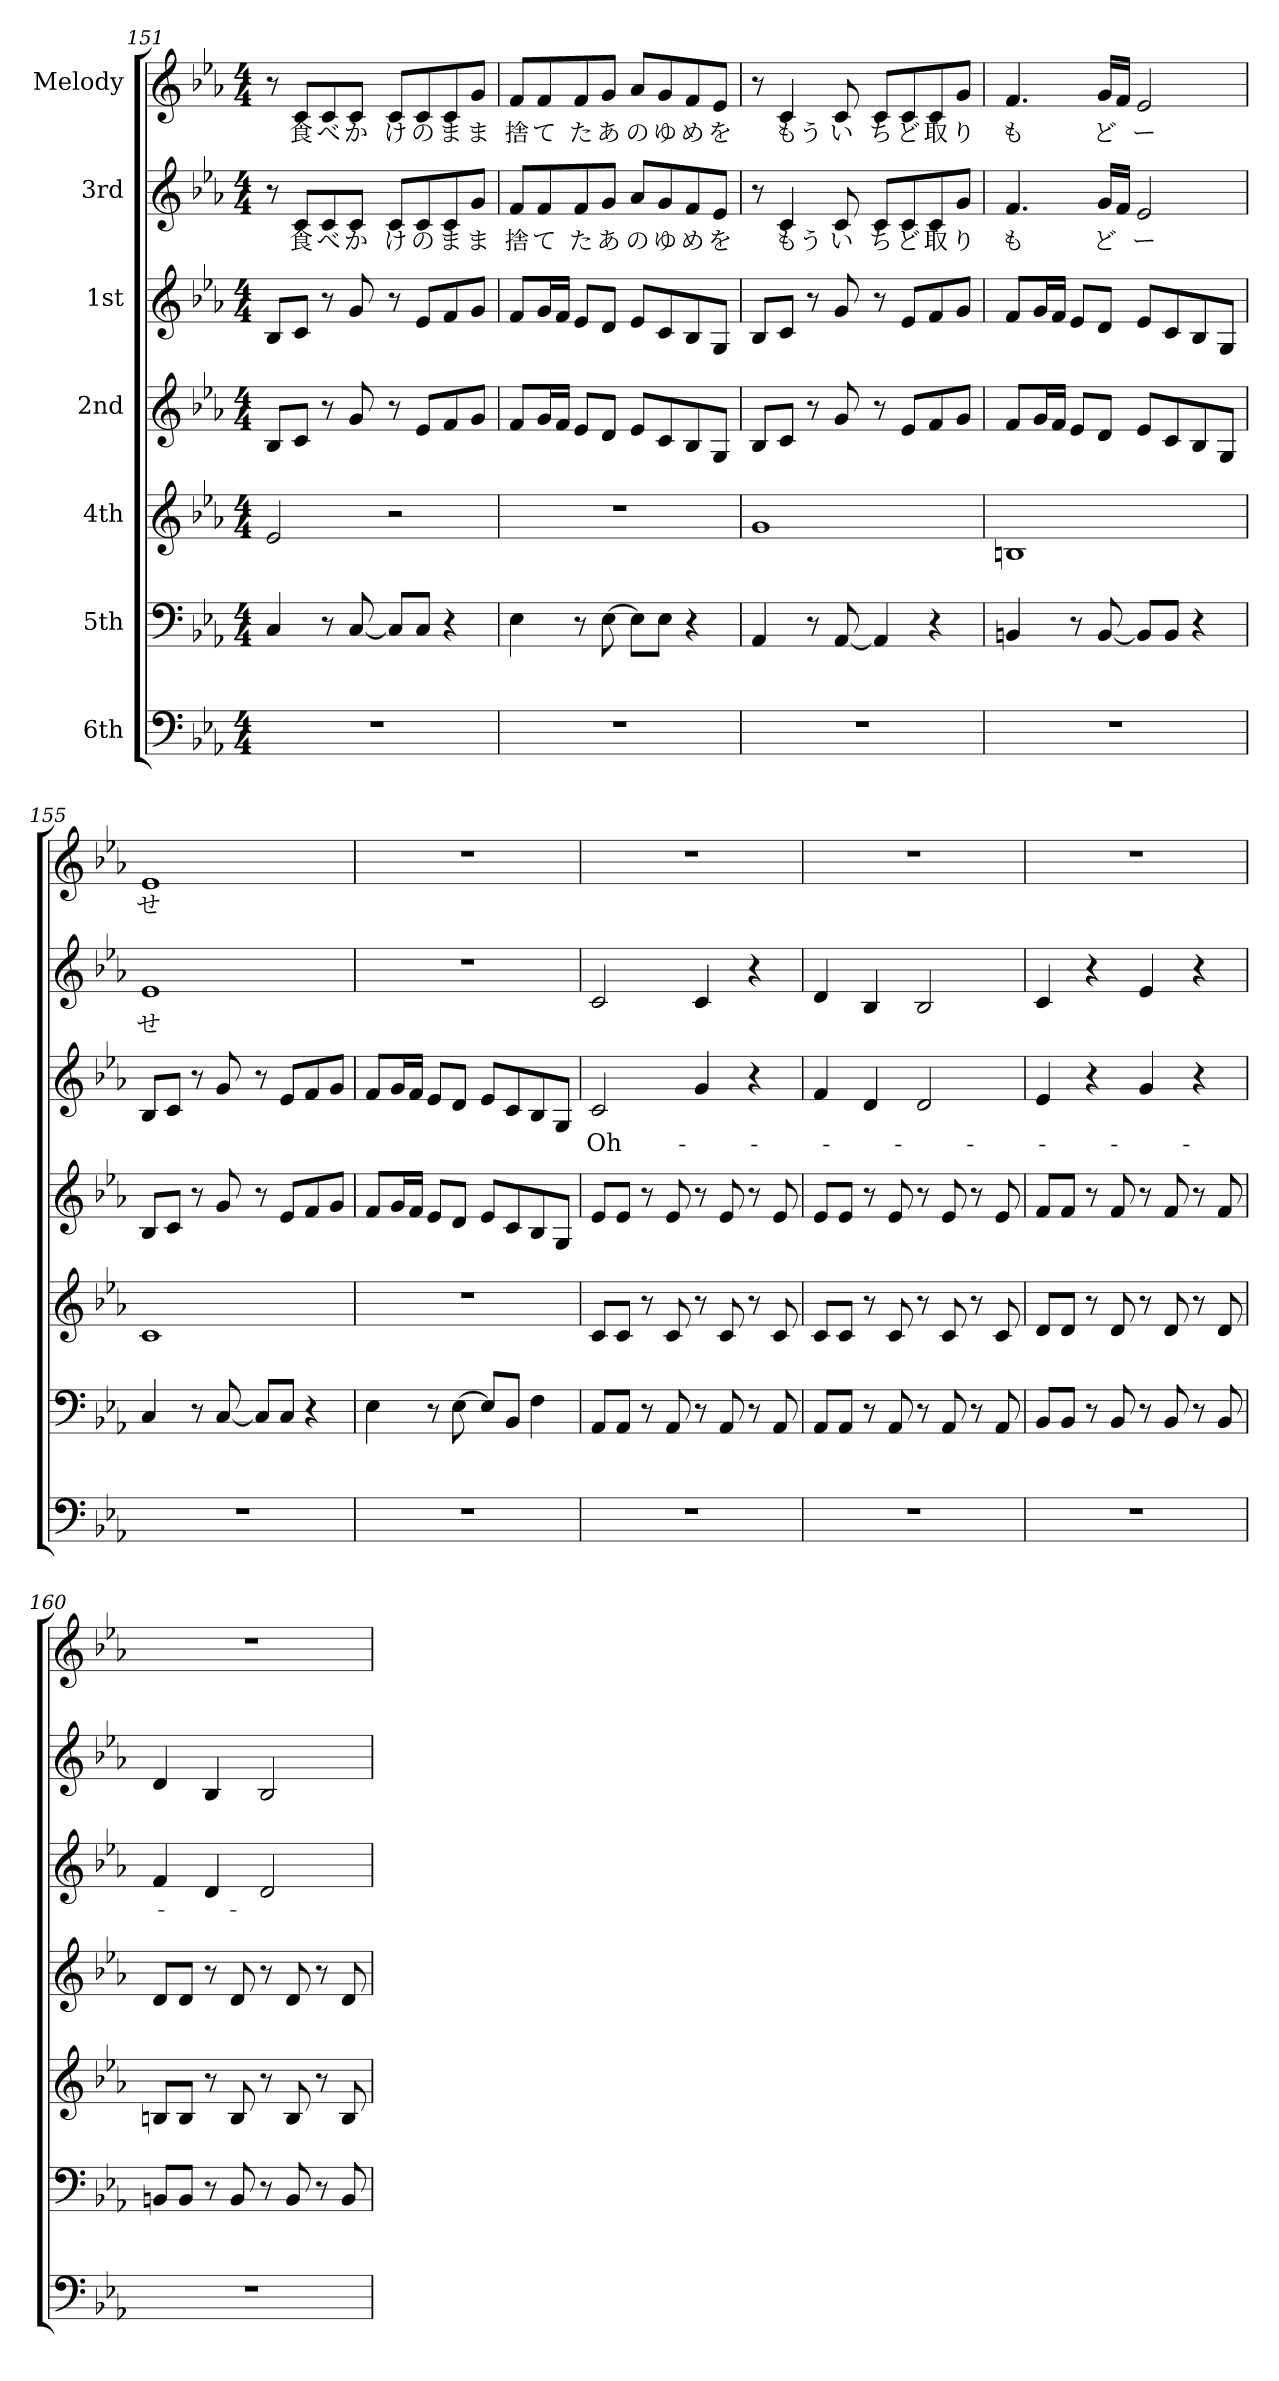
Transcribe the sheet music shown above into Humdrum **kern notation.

**kern	**kern	**kern	**kern	**kern	**text	**kern	**text	**kern	**text
*part7	*part6	*part5	*part4	*part3	*part3	*part2	*part2	*part1	*part1
*staff7	*staff6	*staff5	*staff4	*staff3	*staff3	*staff2	*staff2	*staff1	*staff1
*I"6th	*I"5th	*I"4th	*I"2nd	*I"1st	*	*I"3rd	*	*I"Melody	*
*clefF4	*clefF4	*clefG2	*clefG2	*clefG2	*	*clefG2	*	*clefG2	*
*k[b-e-a-]	*k[b-e-a-]	*k[b-e-a-]	*k[b-e-a-]	*k[b-e-a-]	*	*k[b-e-a-]	*	*k[b-e-a-]	*
*M4/4	*M4/4	*M4/4	*M4/4	*M4/4	*	*M4/4	*	*M4/4	*
=151	=151	=151	=151	=151	=151	=151	=151	=151	=151
1r	4C	2e-	8B-L	8B-L	.	8r	.	8r	.
.	.	.	8cJ	8cJ	.	8cL	食	8cL	食
.	8r	.	8r	8r	.	8c	べ	8c	べ
.	[8C	.	8g	8g	.	8cJ	か	8cJ	か
.	8CL]	2r	8r	8r	.	8cL	け	8cL	け
.	8CJ	.	8e-L	8e-L	.	8c	の	8c	の
.	4r	.	8f	8f	.	8c	ま	8c	ま
.	.	.	8gJ	8gJ	.	8gJ	ま	8gJ	ま
=152	=152	=152	=152	=152	=152	=152	=152	=152	=152
1r	4E-	1r	8fL	8fL	.	8fL	捨	8fL	捨
.	.	.	16gL	16gL	.	8f	て	8f	て
.	.	.	16fJJ	16fJJ	.	.	.	.	.
.	8r	.	8e-L	8e-L	.	8f	た	8f	た
.	[8E-	.	8dJ	8dJ	.	8gJ	あ	8gJ	あ
.	8E-L]	.	8e-L	8e-L	.	8a-L	の	8a-L	の
.	8E-J	.	8c	8c	.	8g	ゆ	8g	ゆ
.	4r	.	8B-	8B-	.	8f	め	8f	め
.	.	.	8GJ	8GJ	.	8e-J	を	8e-J	を
=153	=153	=153	=153	=153	=153	=153	=153	=153	=153
1r	4AA-	1g	8B-L	8B-L	.	8r	.	8r	.
.	.	.	8cJ	8cJ	.	4c	もう	4c	もう
.	8r	.	8r	8r	.	.	.	.	.
.	[8AA-	.	8g	8g	.	8c	い	8c	い
.	4AA-]	.	8r	8r	.	8cL	ち	8cL	ち
.	.	.	8e-L	8e-L	.	8c	ど	8c	ど
.	4r	.	8f	8f	.	8c	取	8c	取
.	.	.	8gJ	8gJ	.	8gJ	り	8gJ	り
=154	=154	=154	=154	=154	=154	=154	=154	=154	=154
1r	4BBn	1Bn	8fL	8fL	.	4.f	も	4.f	も
.	.	.	16gL	16gL	.	.	.	.	.
.	.	.	16fJJ	16fJJ	.	.	.	.	.
.	8r	.	8e-L	8e-L	.	.	.	.	.
.	[8BB	.	8dJ	8dJ	.	16gLL	ど	16gLL	ど
.	.	.	.	.	.	16fJJ	.	16fJJ	.
.	8BBL]	.	8e-L	8e-L	.	2e-	ー	2e-	ー
.	8BBJ	.	8c	8c	.	.	.	.	.
.	4r	.	8B-	8B-	.	.	.	.	.
.	.	.	8GJ	8GJ	.	.	.	.	.
=155	=155	=155	=155	=155	=155	=155	=155	=155	=155
1r	4C	1c	8B-L	8B-L	.	1e-	せ	1e-	せ
.	.	.	8cJ	8cJ	.	.	.	.	.
.	8r	.	8r	8r	.	.	.	.	.
.	[8C	.	8g	8g	.	.	.	.	.
.	8CL]	.	8r	8r	.	.	.	.	.
.	8CJ	.	8e-L	8e-L	.	.	.	.	.
.	4r	.	8f	8f	.	.	.	.	.
.	.	.	8gJ	8gJ	.	.	.	.	.
=156	=156	=156	=156	=156	=156	=156	=156	=156	=156
1r	4E-	1r	8fL	8fL	.	1r	.	1r	.
.	.	.	16gL	16gL	.	.	.	.	.
.	.	.	16fJJ	16fJJ	.	.	.	.	.
.	8r	.	8e-L	8e-L	.	.	.	.	.
.	[8E-	.	8dJ	8dJ	.	.	.	.	.
.	8E-L]	.	8e-L	8e-L	.	.	.	.	.
.	8BB-J	.	8c	8c	.	.	.	.	.
.	4F	.	8B-	8B-	.	.	.	.	.
.	.	.	8GJ	8GJ	.	.	.	.	.
=157	=157	=157	=157	=157	=157	=157	=157	=157	=157
1r	8AA-L	8cL	8e-L	2c	Oh-	2c	.	1r	.
.	8AA-J	8cJ	8e-J	.	.	.	.	.	.
.	8r	8r	8r	.	.	.	.	.	.
.	8AA-	8c	8e-	.	.	.	.	.	.
.	8r	8r	8r	4g	.	4c	.	.	.
.	8AA-	8c	8e-	.	.	.	.	.	.
.	8r	8r	8r	4r	.	4r	.	.	.
.	8AA-	8c	8e-	.	.	.	.	.	.
=158	=158	=158	=158	=158	=158	=158	=158	=158	=158
1r	8AA-L	8cL	8e-L	4f	.	4d	.	1r	.
.	8AA-J	8cJ	8e-J	.	.	.	.	.	.
.	8r	8r	8r	4d	.	4B-	.	.	.
.	8AA-	8c	8e-	.	.	.	.	.	.
.	8r	8r	8r	2d	.	2B-	.	.	.
.	8AA-	8c	8e-	.	.	.	.	.	.
.	8r	8r	8r	.	.	.	.	.	.
.	8AA-	8c	8e-	.	.	.	.	.	.
=159	=159	=159	=159	=159	=159	=159	=159	=159	=159
1r	8BB-L	8dL	8fL	4e-	.	4c	.	1r	.
.	8BB-J	8dJ	8fJ	.	.	.	.	.	.
.	8r	8r	8r	4r	.	4r	.	.	.
.	8BB-	8d	8f	.	.	.	.	.	.
.	8r	8r	8r	4g	.	4e-	.	.	.
.	8BB-	8d	8f	.	.	.	.	.	.
.	8r	8r	8r	4r	.	4r	.	.	.
.	8BB-	8d	8f	.	.	.	.	.	.
=160	=160	=160	=160	=160	=160	=160	=160	=160	=160
1r	8BBnL	8BnL	8dL	4f	.	4d	.	1r	.
.	8BBJ	8BJ	8dJ	.	.	.	.	.	.
.	8r	8r	8r	4d	.	4B-	.	.	.
.	8BB	8B	8d	.	.	.	.	.	.
.	8r	8r	8r	2d	.	2B-	.	.	.
.	8BB	8B	8d	.	.	.	.	.	.
.	8r	8r	8r	.	.	.	.	.	.
.	8BB	8B	8d	.	.	.	.	.	.
=	=	=	=	=	=	=	=	=	=
*-	*-	*-	*-	*-	*-	*-	*-	*-	*-
